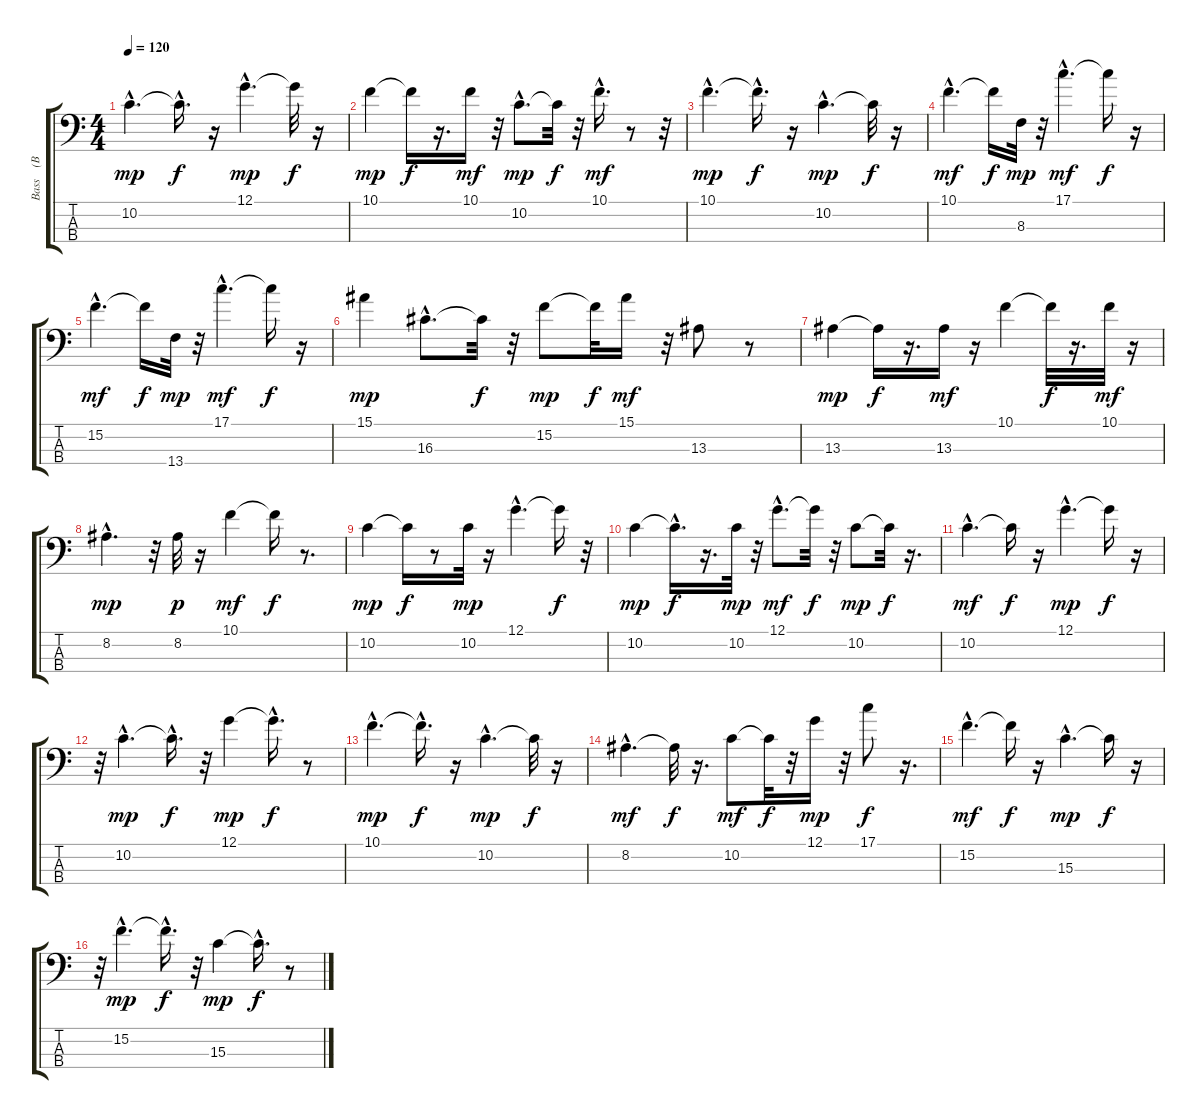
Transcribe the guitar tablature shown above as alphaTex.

\track ("Bass    (BB)" "Bass    (B") {instrument acousticbass}
\staff {score tabs}
\tuning (G2 D2 A1 E1) {hide}
\ts (4 4)
\tempo 120
\clef f4
\ks c
10.2{hac}.4{d dy mp} 10.2{hac t}.16{d dy f} r.16 12.1{hac}.4{d dy mp} 12.1{t}.32{dy f} r.16 |
10.1.4{dy mp} 10.1{t}.16{dy f} r.16{d} 10.1.16{dy mf} r.32 10.2{hac}.8{d dy mp} 10.2{t}.32{dy f} r.32 10.1{hac}.16{d dy mf} r.8 r.32 |
10.1{hac}.4{d dy mp} 10.1{hac t}.16{d dy f} r.16 10.2{hac}.4{d dy mp} 10.2{t}.32{dy f} r.16 |
10.1{hac}.4{d dy mf} 10.1{t}.16{dy f} 8.3.32{dy mp} r.32 17.1{hac}.4{d dy mf} 17.1{t}.16{dy f} r.16 |
15.2{hac}.4{d dy mf} 15.2{t}.16{dy f} 13.4.32{dy mp} r.32 17.1{hac}.4{d dy mf} 17.1{t}.16{dy f} r.16 |
15.1.4{dy mp} 16.3{hac}.8{d} 16.3{t}.32{dy f} r.32 15.2.8{dy mp} 15.2{t}.32{dy f} 15.1.16{dy mf} r.32 13.3.8 r.8 |
13.3.4{dy mp} 13.3{t}.16{dy f} r.16{d} 13.3.16{dy mf} r.16 10.1.4 10.1{t}.32{dy f} r.16{d} 10.1.32{dy mf} r.16 |
8.2{hac}.4{d dy mp} r.32 8.2.32{dy p} r.16 10.1.4{dy mf} 10.1{t}.16{dy f} r.8{d} |
10.2.4{dy mp} 10.2{t}.16{dy f} r.8 10.2.32{dy mp} r.16 12.1{hac}.4{d} 12.1{t}.16{dy f} r.32 |
10.2.4{dy mp} 10.2{hac t}.16{d dy f} r.16{d} 10.2.32{dy mp} r.32 12.1{hac}.8{d dy mf} 12.1{t}.32{dy f} r.32 10.2.8{dy mp} 10.2{t}.32{dy f} r.16{d} |
10.2{hac}.4{d dy mf} 10.2{t}.16{dy f} r.16 12.1{hac}.4{d dy mp} 12.1{t}.16{dy f} r.16 |
r.32 10.2{hac}.4{d dy mp} 10.2{hac t}.16{d dy f} r.32 12.1.4{dy mp} 12.1{hac t}.16{d dy f} r.8 |
10.1{hac}.4{d dy mp} 10.1{hac t}.16{d dy f} r.16 10.2{hac}.4{d dy mp} 10.2{t}.32{dy f} r.16 |
8.2{hac}.4{d dy mf} 8.2{t}.32{dy f} r.16{d} 10.2.8{dy mf} 10.2{t}.32{dy f} r.32 12.1.16{dy mp} r.32 17.1.8{dy f} r.16{d} |
15.2{hac}.4{d dy mf} 15.2{t}.16{dy f} r.16 15.3{hac}.4{d dy mp} 15.3{t}.16{dy f} r.16 |
r.32 15.2{hac}.4{d dy mp} 15.2{hac t}.16{d dy f} r.32 15.3.4{dy mp} 15.3{hac t}.16{d dy f} r.8
